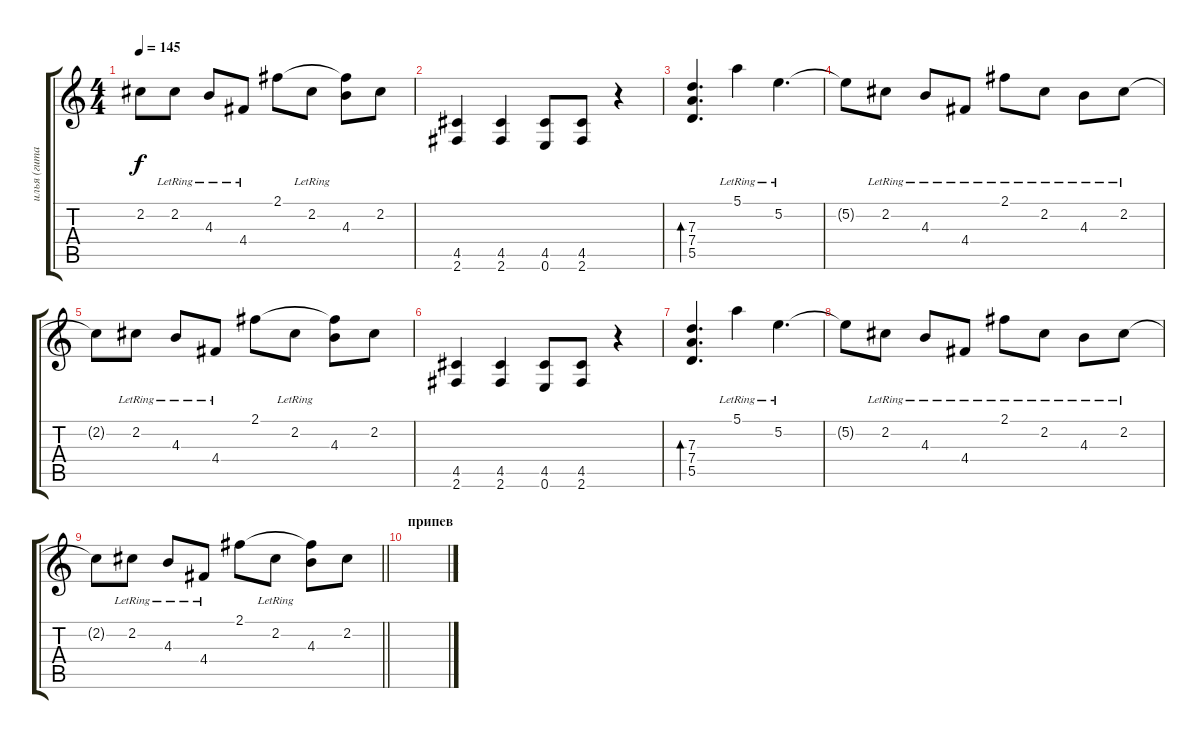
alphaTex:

\track ("илья (гитара)" "илья (гита") {instrument acousticguitarsteel}
\staff {score tabs}
\tuning (E4 B3 G3 D3 A2 E2) {hide}
\ts (4 4)
\tempo 145
\clef g2
\ks c
2.2{t}.8{dy f} 2.2{lr}.8 4.3{lr}.8 4.4{lr}.8 2.1.8 2.2{lr}.8 (2.1{t} 4.3).8 2.2.8 |
(4.5 2.6).4 (4.5 2.6).4 (4.5 0.6).8 (4.5 2.6).8 r.4 |
(7.3 7.4 5.5).4{d bd 120} 5.1{lr}.4 5.2{lr}.4{d} |
5.2{t}.8 2.2{lr}.8 4.3{lr}.8 4.4{lr}.8 2.1{lr}.8 2.2{lr}.8 4.3{lr}.8 2.2{lr}.8 |
2.2{t}.8 2.2{lr}.8 4.3{lr}.8 4.4{lr}.8 2.1.8 2.2{lr}.8 (2.1{t} 4.3).8 2.2.8 |
(4.5 2.6).4 (4.5 2.6).4 (4.5 0.6).8 (4.5 2.6).8 r.4 |
(7.3 7.4 5.5).4{d bd 120} 5.1{lr}.4 5.2{lr}.4{d} |
5.2{t}.8 2.2{lr}.8 4.3{lr}.8 4.4{lr}.8 2.1{lr}.8 2.2{lr}.8 4.3{lr}.8 2.2{lr}.8 |
\barLineRight lightlight
2.2{t}.8 2.2{lr}.8 4.3{lr}.8 4.4{lr}.8 2.1.8 2.2{lr}.8 (2.1{t} 4.3).8 2.2.8 |
\section ("" "припев")
